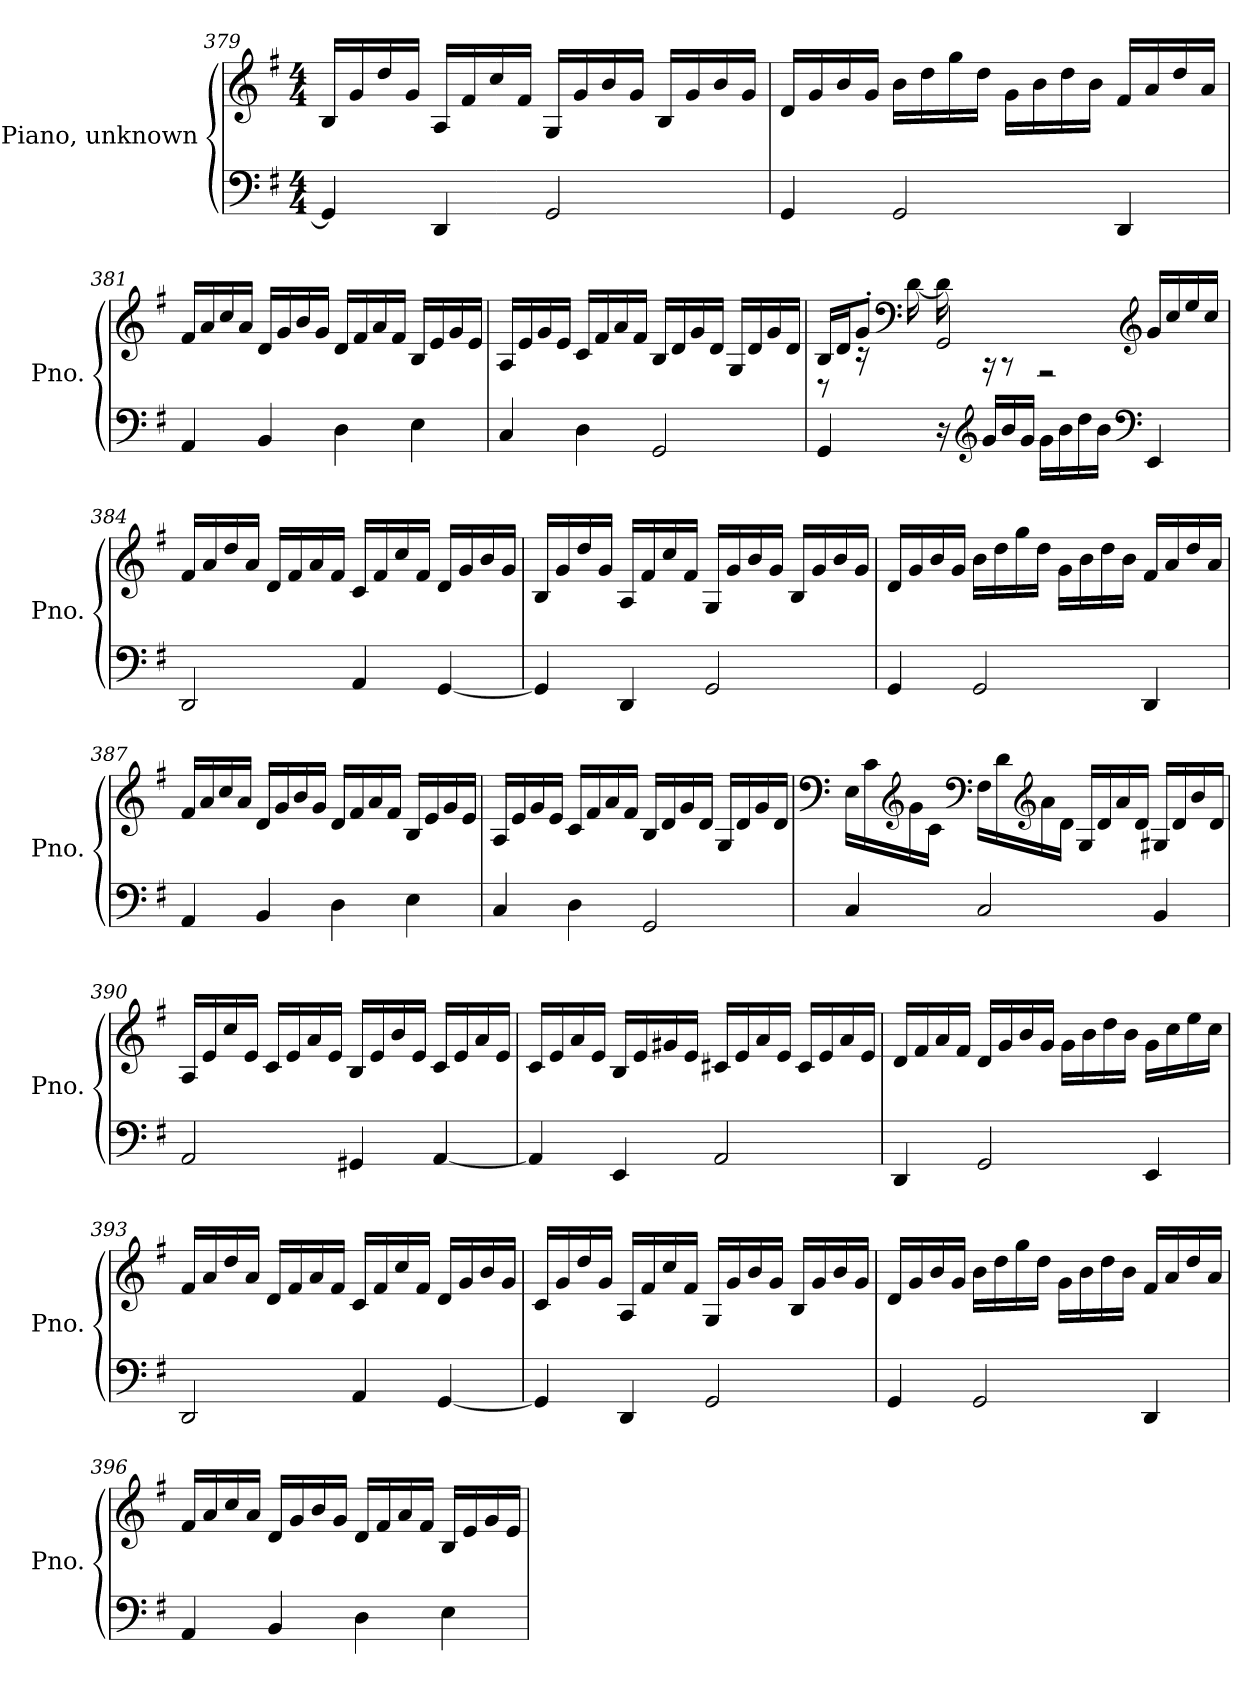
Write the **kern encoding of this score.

**kern	**kern
*part1	*part1
*staff2	*staff1
*I"Piano, unknown	*
*I'Pno.	*
!!LO:LB:g=z
*clefF4	*clefG2
*k[f#]	*k[f#]
*M4/4	*M4/4
=379	=379
4GG/]	16B/LL
.	16g/
.	16dd/
.	16g/JJ
4DD/	16A/LL
.	16f#/
.	16cc/
.	16f#/JJ
2GG/	16G/LL
.	16g/
.	16b/
.	16g/JJ
.	16B/LL
.	16g/
.	16b/
.	16g/JJ
=380	=380
4GG/	16d/LL
.	16g/
.	16b/
.	16g/JJ
2GG/	16b\LL
.	16dd\
.	16gg\
.	16dd\JJ
.	16g\LL
.	16b\
.	16dd\
.	16b\JJ
4DD/	16f#/LL
.	16a/
.	16dd/
.	16a/JJ
!!LO:LB:g=z
=381	=381
4AA/	16f#/LL
.	16a/
.	16cc/
.	16a/JJ
4BB/	16d/LL
.	16g/
.	16b/
.	16g/JJ
4D\	16d/LL
.	16f#/
.	16a/
.	16f#/JJ
4E\	16B/LL
.	16e/
.	16g/
.	16e/JJ
=382	=382
4C/	16A/LL
.	16e/
.	16g/
.	16e/JJ
4D\	16c/LL
.	16f#/
.	16a/
.	16f#/JJ
2GG/	16B/LL
.	16d/
.	16g/
.	16d/JJ
.	16G/LL
.	16d/
.	16g/
.	16d/JJ
!!LO:PB:g=z
=383	=383
*	*^
4GG/	16B/LL	8r
.	16d/J	.
.	8g'/J	16r
*	*clefF4	*
.	.	[16d\
16r	2GG/	16d\]
*clefG2	*	*
16g/LL	.	16r
16b/	.	8r
16g/JJ	.	.
16g\LL	.	2r
16b\	.	.
16dd\	.	.
16b\JJ	.	.
*clefF4	*clefG2	*
4EE/	16g/LL	.
.	16cc/	.
.	16ee/	.
.	16cc/JJ	.
*	*v	*v
=384	=384
2DD/	16f#/LL
.	16a/
.	16dd/
.	16a/JJ
.	16d/LL
.	16f#/
.	16a/
.	16f#/JJ
4AA/	16c/LL
.	16f#/
.	16cc/
.	16f#/JJ
[4GG/	16d/LL
.	16g/
.	16b/
.	16g/JJ
!!LO:LB:g=z
=385	=385
4GG/]	16B/LL
.	16g/
.	16dd/
.	16g/JJ
4DD/	16A/LL
.	16f#/
.	16cc/
.	16f#/JJ
2GG/	16G/LL
.	16g/
.	16b/
.	16g/JJ
.	16B/LL
.	16g/
.	16b/
.	16g/JJ
=386	=386
4GG/	16d/LL
.	16g/
.	16b/
.	16g/JJ
2GG/	16b\LL
.	16dd\
.	16gg\
.	16dd\JJ
.	16g\LL
.	16b\
.	16dd\
.	16b\JJ
4DD/	16f#/LL
.	16a/
.	16dd/
.	16a/JJ
!!LO:LB:g=z
=387	=387
4AA/	16f#/LL
.	16a/
.	16cc/
.	16a/JJ
4BB/	16d/LL
.	16g/
.	16b/
.	16g/JJ
4D\	16d/LL
.	16f#/
.	16a/
.	16f#/JJ
4E\	16B/LL
.	16e/
.	16g/
.	16e/JJ
=388	=388
4C/	16A/LL
.	16e/
.	16g/
.	16e/JJ
4D\	16c/LL
.	16f#/
.	16a/
.	16f#/JJ
2GG/	16B/LL
.	16d/
.	16g/
.	16d/JJ
.	16G/LL
.	16d/
.	16g/
.	16d/JJ
!!LO:LB:g=z
=389	=389
*	*clefF4
4C/	16E\LL
.	16c\
*	*clefG2
.	16g\
.	16c\JJ
*	*clefF4
2C/	16F#\LL
.	16d\
*	*clefG2
.	16a\
.	16d\JJ
.	16G/LL
.	16d/
.	16a/
.	16d/JJ
4BB/	16G#X/LL
.	16d/
.	16b/
.	16d/JJ
=390	=390
2AA/	16A/LL
.	16e/
.	16cc/
.	16e/JJ
.	16c/LL
.	16e/
.	16a/
.	16e/JJ
4GG#X/	16B/LL
.	16e/
.	16b/
.	16e/JJ
[4AA/	16c/LL
.	16e/
.	16a/
.	16e/JJ
!!LO:LB:g=z
=391	=391
4AA/]	16c/LL
.	16e/
.	16a/
.	16e/JJ
4EE/	16B/LL
.	16e/
.	16g#X/
.	16e/JJ
2AA/	16c#X/LL
.	16e/
.	16a/
.	16e/JJ
.	16c#/LL
.	16e/
.	16a/
.	16e/JJ
=392	=392
4DD/	16d/LL
.	16f#/
.	16a/
.	16f#/JJ
2GG/	16d/LL
.	16g/
.	16b/
.	16g/JJ
.	16g\LL
.	16b\
.	16dd\
.	16b\JJ
4EE/	16g\LL
.	16cc\
.	16ee\
.	16cc\JJ
!!LO:LB:g=z
=393	=393
2DD/	16f#/LL
.	16a/
.	16dd/
.	16a/JJ
.	16d/LL
.	16f#/
.	16a/
.	16f#/JJ
4AA/	16c/LL
.	16f#/
.	16cc/
.	16f#/JJ
[4GG/	16d/LL
.	16g/
.	16b/
.	16g/JJ
=394	=394
4GG/]	16c/LL
.	16g/
.	16dd/
.	16g/JJ
4DD/	16A/LL
.	16f#/
.	16cc/
.	16f#/JJ
2GG/	16G/LL
.	16g/
.	16b/
.	16g/JJ
.	16B/LL
.	16g/
.	16b/
.	16g/JJ
!!LO:PB:g=z
=395	=395
4GG/	16d/LL
.	16g/
.	16b/
.	16g/JJ
2GG/	16b\LL
.	16dd\
.	16gg\
.	16dd\JJ
.	16g\LL
.	16b\
.	16dd\
.	16b\JJ
4DD/	16f#/LL
.	16a/
.	16dd/
.	16a/JJ
=396	=396
4AA/	16f#/LL
.	16a/
.	16cc/
.	16a/JJ
4BB/	16d/LL
.	16g/
.	16b/
.	16g/JJ
4D\	16d/LL
.	16f#/
.	16a/
.	16f#/JJ
4E\	16B/LL
.	16e/
.	16g/
.	16e/JJ
=	=
*-	*-
